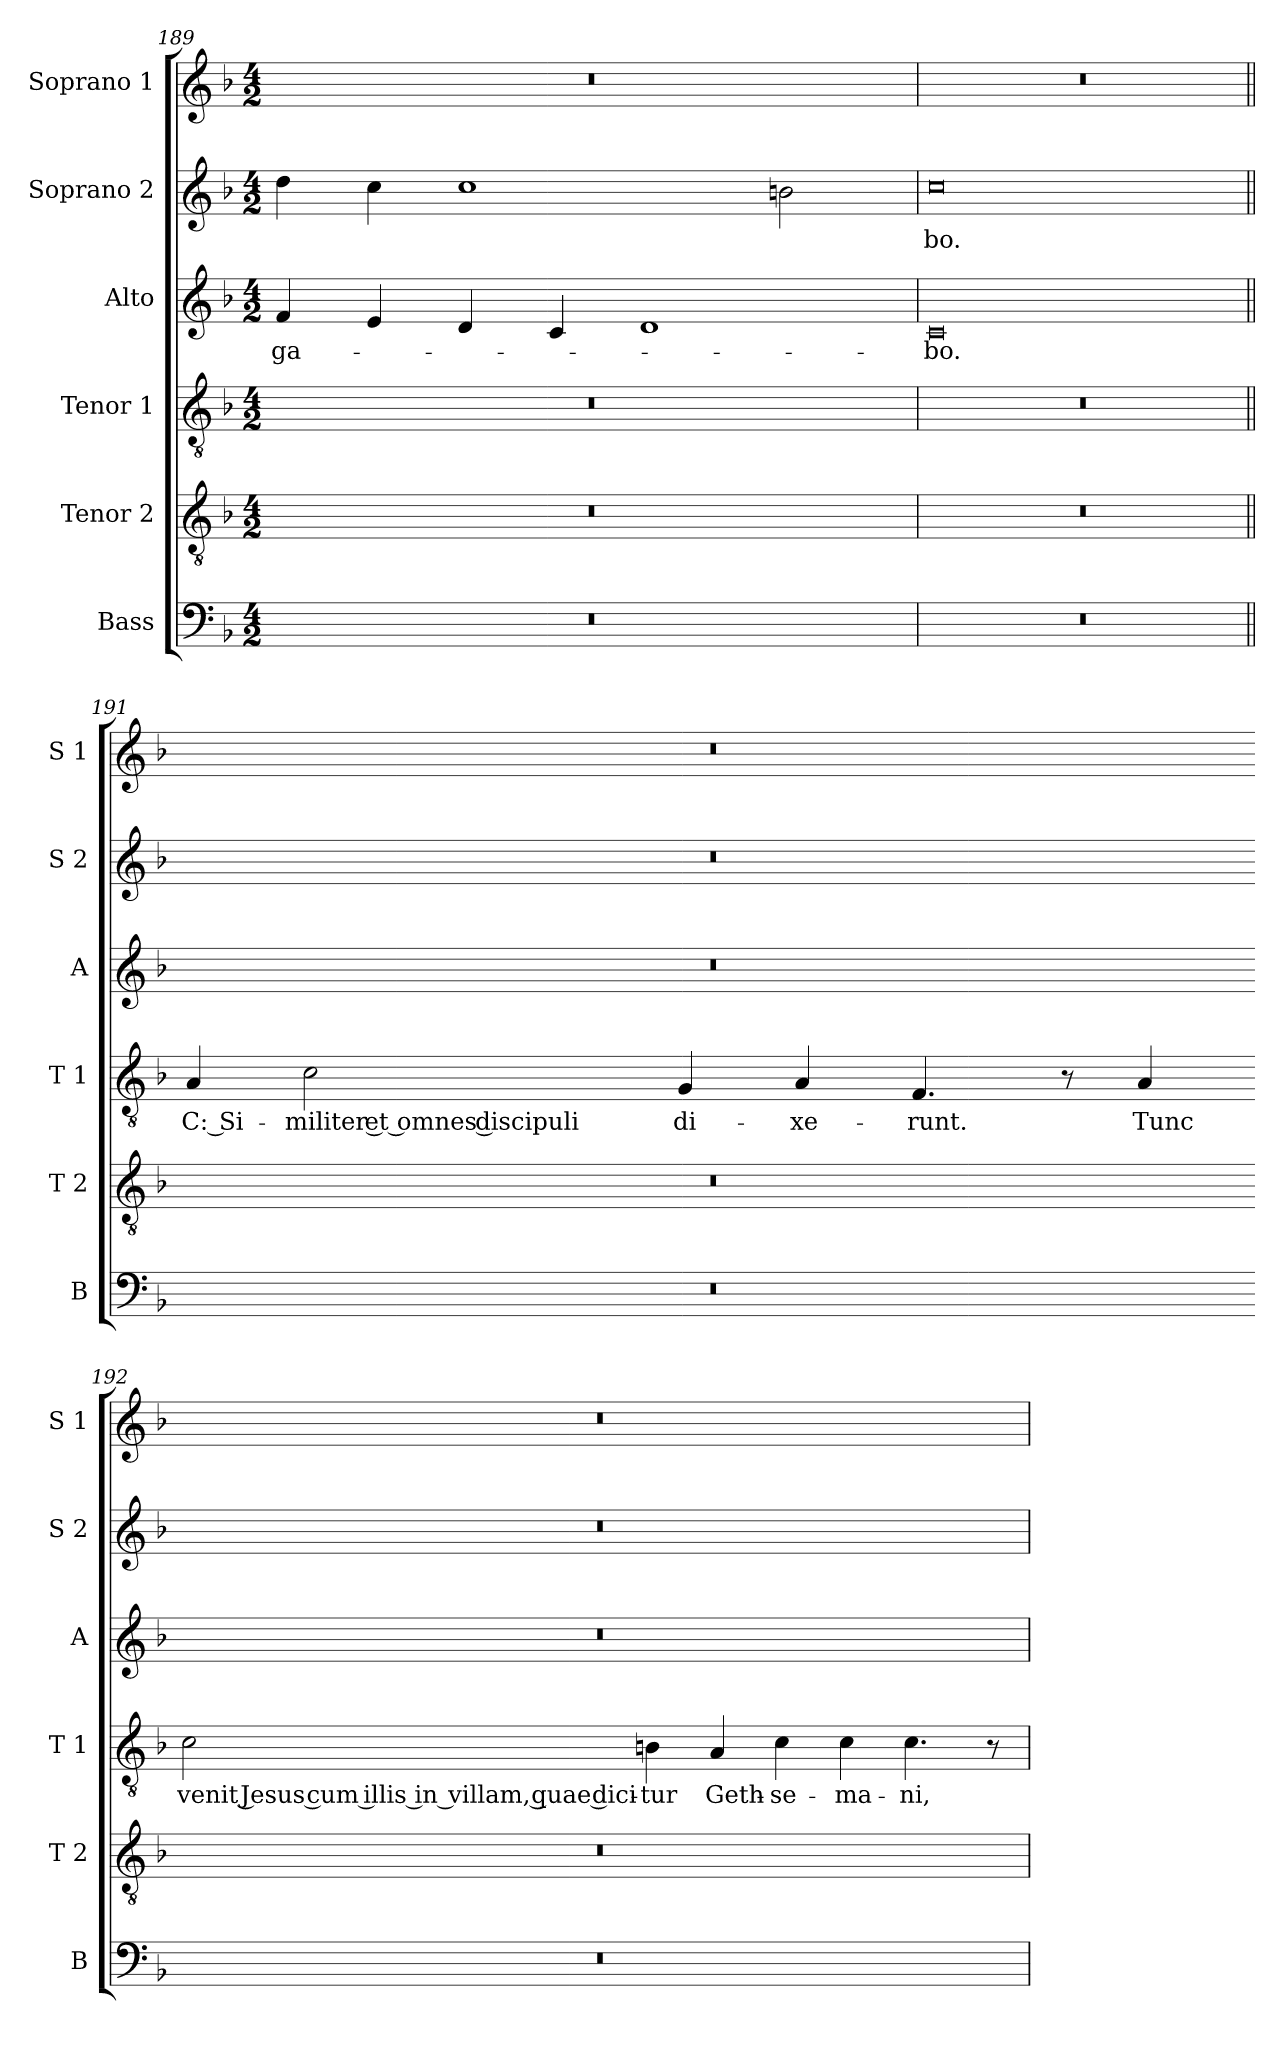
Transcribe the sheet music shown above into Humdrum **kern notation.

**kern	**kern	**kern	**text	**kern	**text	**kern	**text	**kern
*part6	*part5	*part4	*part4	*part3	*part3	*part2	*part2	*part1
*staff6	*staff5	*staff4	*staff4	*staff3	*staff3	*staff2	*staff2	*staff1
*I"Bass	*I"Tenor 2	*I"Tenor 1	*	*I"Alto	*	*I"Soprano 2	*	*I"Soprano 1
*I'B	*I'T 2	*I'T 1	*	*I'A	*	*I'S 2	*	*I'S 1
*clefF4	*clefGv2	*clefGv2	*	*clefG2	*	*clefG2	*	*clefG2
*k[b-]	*k[b-]	*k[b-]	*	*k[b-]	*	*k[b-]	*	*k[b-]
*F:	*F:	*F:	*	*F:	*	*F:	*	*F:
*M4/2	*M4/2	*M4/2	*	*M4/2	*	*M4/2	*	*M4/2
=189	=189	=189	=189	=189	=189	=189	=189	=189
!	!	!	!	!	!LO:LY:b	!	!	!
0r	0r	0r	.	4f/	-ga-	4dd\	.	0r
.	.	.	.	4e/	.	4cc\	.	.
.	.	.	.	4d/	.	1cc	.	.
.	.	.	.	4c/	.	.	.	.
.	.	.	.	1d	.	.	.	.
.	.	.	.	.	.	2bn\	.	.
=190	=190	=190	=190	=190	=190	=190	=190	=190
!	!	!	!	!	!LO:LY:b	!	!	!
!	!	!	!	!	!	!	!LO:LY:b	!
0r	0r	0r	.	0c	-bo.	0cc	-bo.	0r
!!LO:LB:g=z
=191||	=191||	=191||	=191||	=191||	=191||	=191||	=191||	=191||
!	!	!	!LO:LY:b	!	!	!	!	!
0r	0r	4A/	C: Si-	0r	.	0r	.	0r
!	!	!	!LO:LY:b	!	!	!	!	!
.	.	2c\	-militer et omnes discipuli	.	.	.	.	.
!	!	!	!LO:LY:b	!	!	!	!	!
.	.	4G/	di-	.	.	.	.	.
!	!	!	!LO:LY:b	!	!	!	!	!
.	.	4A/	-xe-	.	.	.	.	.
!	!	!	!LO:LY:b	!	!	!	!	!
.	.	4.F/	-runt.	.	.	.	.	.
.	.	8r	.	.	.	.	.	.
!	!	!	!LO:LY:b	!	!	!	!	!
.	.	4A/	Tunc	.	.	.	.	.
=192-	=192-	=192-	=192-	=192-	=192-	=192-	=192-	=192-
!	!	!	!LO:LY:b	!	!	!	!	!
0r	0r	2c\	venit Jesus cum illis in villam, quae dici-	0r	.	0r	.	0r
!	!	!	!LO:LY:b	!	!	!	!	!
.	.	4Bn\	-tur	.	.	.	.	.
!	!	!	!LO:LY:b	!	!	!	!	!
.	.	4A/	Geth-	.	.	.	.	.
!	!	!	!LO:LY:b	!	!	!	!	!
.	.	4c\	-se-	.	.	.	.	.
!	!	!	!LO:LY:b	!	!	!	!	!
.	.	4c\	-ma-	.	.	.	.	.
!	!	!	!LO:LY:b	!	!	!	!	!
.	.	4.c\	-ni,	.	.	.	.	.
.	.	8r	.	.	.	.	.	.
=	=	=	=	=	=	=	=	=
*-	*-	*-	*-	*-	*-	*-	*-	*-
